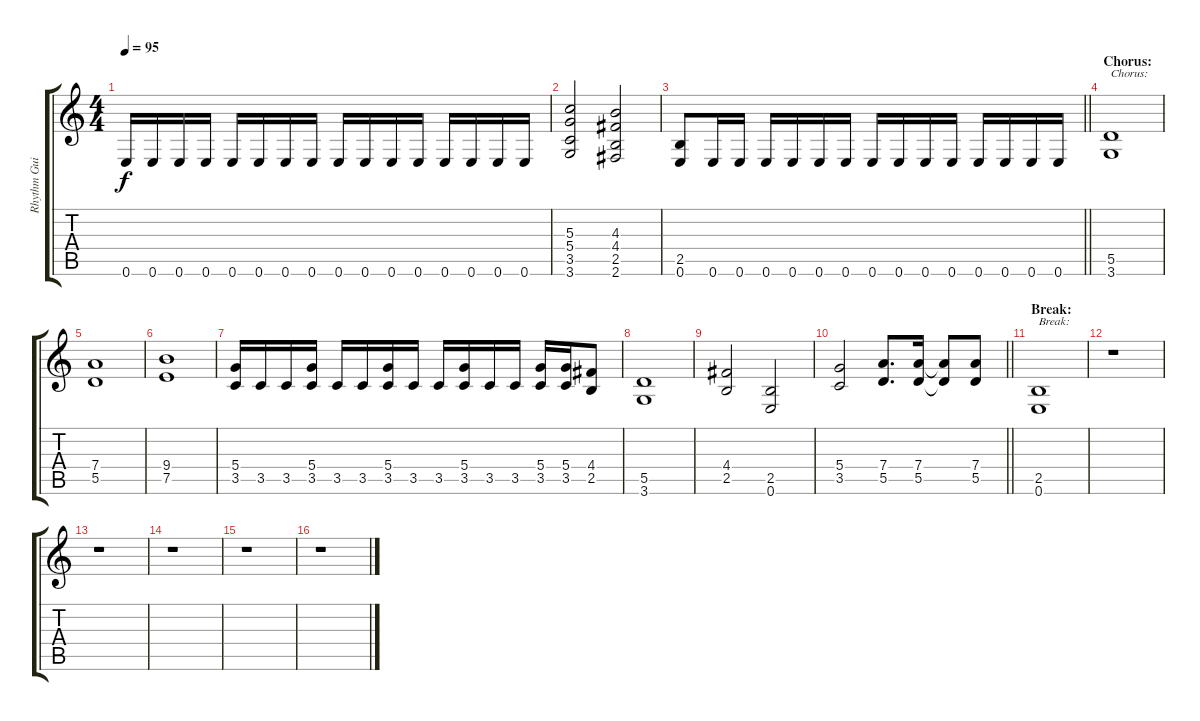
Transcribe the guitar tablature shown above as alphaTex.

\track ("Rhythm Guitar 2" "Rhythm Gui") {instrument overdrivenguitar}
\staff {score tabs}
\tuning (E4 B3 G3 D3 A2 E2) {hide}
\ts (4 4)
\tempo 95
\clef g2
\ks c
0.6.16{dy f} 0.6.16 0.6.16 0.6.16 0.6.16 0.6.16 0.6.16 0.6.16 0.6.16 0.6.16 0.6.16 0.6.16 0.6.16 0.6.16 0.6.16 0.6.16 |
(5.3 5.4 3.5 3.6).2 (4.3 4.4 2.5 2.6).2 |
\barLineRight lightlight
(2.5 0.6).8 0.6.16 0.6.16 0.6.16 0.6.16 0.6.16 0.6.16 0.6.16 0.6.16 0.6.16 0.6.16 0.6.16 0.6.16 0.6.16 0.6.16 |
\section ("" "Chorus:")
(5.5 3.6).1{txt "Chorus:"} |
(7.4 5.5).1 |
(9.4 7.5).1 |
(5.4 3.5).16 3.5.16 3.5.16 (5.4 3.5).16 3.5.16 3.5.16 (5.4 3.5).16 3.5.16 3.5.16 (5.4 3.5).16 3.5.16 3.5.16 (5.4 3.5).16 (5.4 3.5).16 (4.4 2.5).8 |
(5.5 3.6).1 |
(4.4 2.5).2 (2.5 0.6).2 |
\barLineRight lightlight
(5.4 3.5).2 (7.4 5.5).8{d} (7.4 5.5).16 (7.4{t} 5.5{t}).8 (7.4 5.5).8 |
\section ("" "Break:")
(2.5 0.6).1{txt "Break:"} |
r.1 |
r.1 |
r.1 |
r.1 |
r.1
